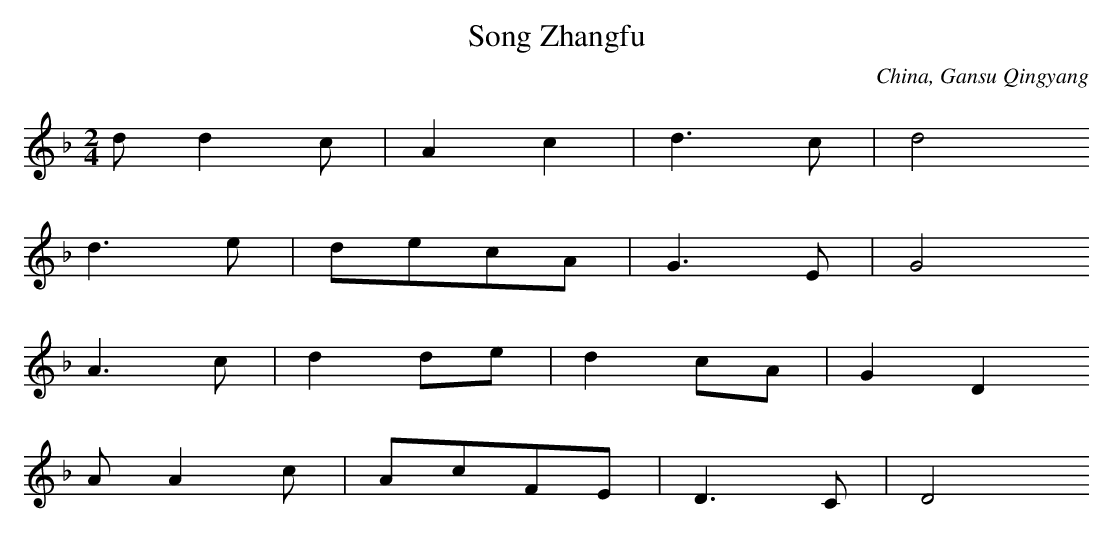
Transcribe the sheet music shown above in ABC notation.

X:1
T: Song Zhangfu
O: China, Gansu Qingyang
M: 2/4
L: 1/8
K: F
dd2c | A2c2 | d3c | d4
d3e | decA | G3E | G4
A3c | d2de | d2cA | G2D2
AA2c | AcFE | D3C | D4
